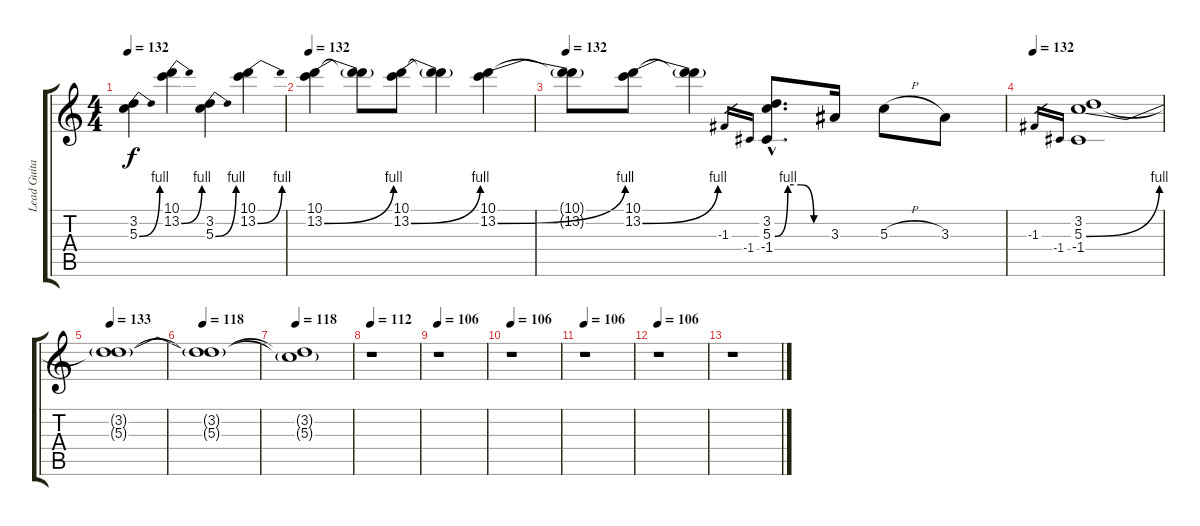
\track ("Lead Guitar" "Lead Guita") {instrument overdrivenguitar}
\staff {score tabs}
\tuning (E4 B3 G3 D3 A2 D2) {hide}
\ts (4 4)
\tempo 132
\clef g2
\ks c
(3.2 5.3{be (bend 0 0 60 4)}).4{dy f} (10.1 13.2{be (bend 0 0 60 4)}).4 (3.2 5.3{be (bend 0 0 60 4)}).4 (10.1 13.2{be (bend 0 0 60 4)}).4 |
\tempo 132
(10.1 13.2{be (bend 0 0 60 4)}).4 (10.1{t} 13.2{t}).8 (10.1 13.2{be (bend 0 0 60 4)}).8 (10.1{t} 13.2{t}).4 (10.1 13.2{be (bend 0 0 60 4)}).4 |
\tempo 132
(10.1{t} 13.2{t}).8 (10.1 13.2{be (bend 0 0 60 4)}).8 (10.1{t} 13.2{t}).4 -1.3.16{gr} -1.4.16{gr} (3.2{hac} 5.3{be (custom 0 0 15 4 30 4 45 0 60 0) hac} -1.4{hac}).8{d} 3.3.16 5.3{h}.8 3.3.8 |
\tempo 132
-1.3.16{gr} -1.4.16{gr} (3.2 5.3{be (bend 0 0 60 4)} -1.4).1{volume 0} |
\tempo 133
(3.2{t} 5.3{t}).1 |
\tempo 118
(3.2{t} 5.3{t}).1 |
\tempo 118
(3.2{t} 5.3{t}).1 |
\tempo 112
r.1 |
\tempo 106
r.1 |
\tempo 106
r.1 |
\tempo 106
r.1 |
\tempo 106
r.1 |
r.1
